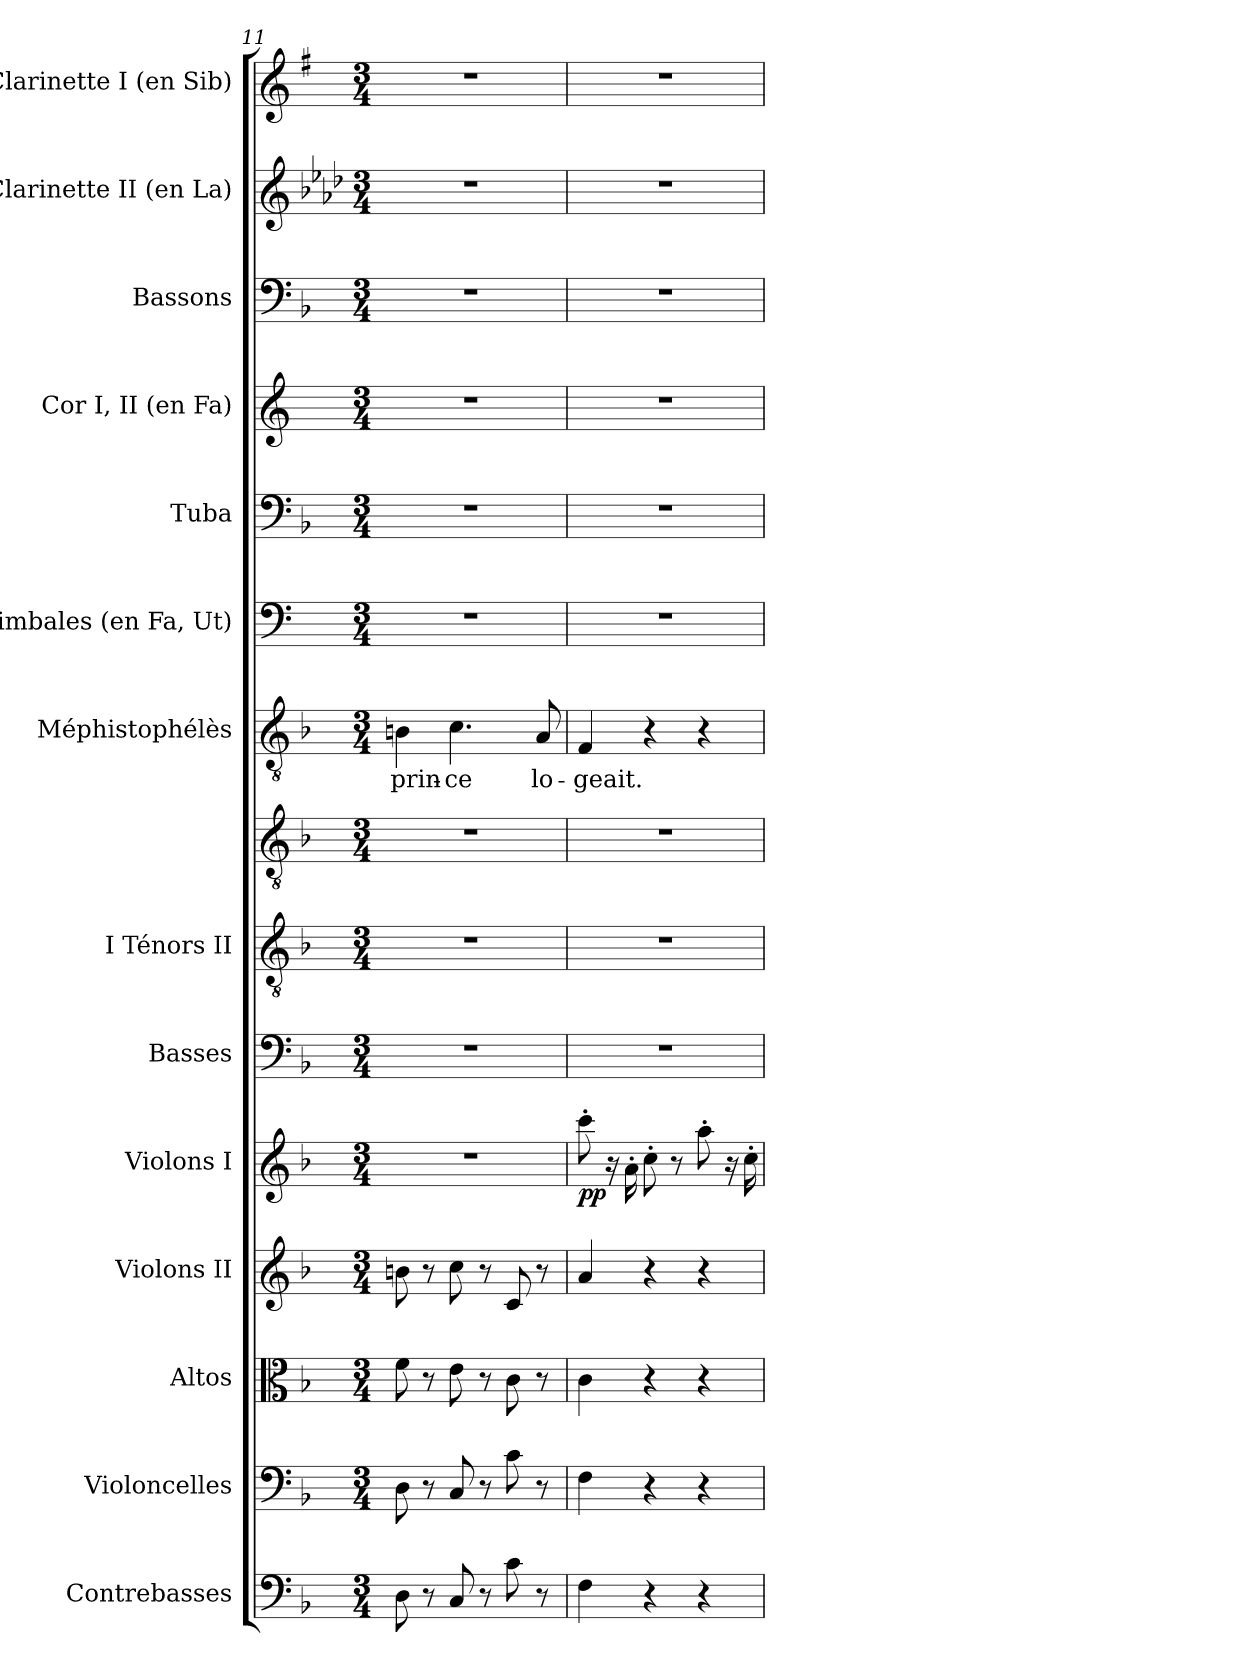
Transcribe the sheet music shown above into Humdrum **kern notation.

**kern	**kern	**kern	**kern	**kern	**dynam	**kern	**kern	**kern	**kern	**text	**kern	**kern	**kern	**kern	**kern	**kern
*part14	*part13	*part12	*part11	*part10	*part10	*part9	*part8	*part8	*part7	*part7	*part6	*part5	*part4	*part3	*part2	*part1
*staff15	*staff14	*staff13	*staff12	*staff11	*staff11	*staff10	*staff9	*staff8	*staff7	*staff7	*staff6	*staff5	*staff4	*staff3	*staff2	*staff1
*I"Contrebasses	*I"Violoncelles	*I"Altos	*I"Violons II	*I"Violons I	*	*I"Basses	*I"I  Ténors  II	*	*I"Méphistophélès	*	*I"Timbales (en Fa, Ut)	*I"Tuba	*I"Cor I, II (en Fa)	*I"Bassons	*I"Clarinette II (en La)	*I"Clarinette I (en Sib)
*I'C-b.	*I'Vlles	*I'Altos	*I'Vns II	*I'Vns I	*	*I'Basses	*I'Tén.	*	*I'Méphist.	*	*	*I'Tb.	*I'Cor (Fa)	*I'Bns	*I'Cl. (La)	*I'Cl. (Sib)
!!LO:LB:g=z
*clefF4	*clefF4	*clefC3	*clefG2	*clefG2	*	*clefF4	*clefGv2	*clefGv2	*clefGv2	*	*clefF4	*clefF4	*clefG2	*clefF4	*clefG2	*clefG2
*ITrd7c12	*	*	*	*	*	*	*ITrd7c12	*ITrd7c12	*ITrd7c12	*	*	*	*ITrd4c7	*	*ITrd2c3	*ITrd1c2
*k[b-]	*k[b-]	*k[b-]	*k[b-]	*k[b-]	*	*k[b-]	*k[b-]	*k[b-]	*k[b-]	*	*k[]	*k[b-]	*k[b-]	*k[b-]	*k[b-]	*k[b-]
*F:	*F:	*F:	*F:	*F:	*	*F:	*F:	*F:	*F:	*	*C:	*F:	*F:	*F:	*F:	*F:
*M3/4	*M3/4	*M3/4	*M3/4	*M3/4	*	*M3/4	*M3/4	*M3/4	*M3/4	*	*M3/4	*M3/4	*M3/4	*M3/4	*M3/4	*M3/4
=11	=11	=11	=11	=11	=11	=11	=11	=11	=11	=11	=11	=11	=11	=11	=11	=11
!	!	!	!	!LO:N:vis=1	!	!LO:N:vis=1	!LO:N:vis=1	!LO:N:vis=1	!	!	!	!	!	!	!	!
!	!	!	!	!	!	!	!	!	!	!LO:LY:b:color=#000000	!LO:N:vis=1	!LO:N:vis=1	!LO:N:vis=1	!LO:N:vis=1	!LO:N:vis=1	!LO:N:vis=1
8DDi\	8Di\	8fi\	8bni\	2.r	.	2.r	2.r	2.r	4BBni\	prin-	2.r	2.r	2.r	2.r	2.r	2.r
8r	8r	8r	8r	.	.	.	.	.	.	.	.	.	.	.	.	.
!	!	!	!	!	!	!	!	!	!	!LO:LY:b:color=#000000	!	!	!	!	!	!
8CCi/	8Ci/	8ei\	8cci\	.	.	.	.	.	4.Ci\	-ce	.	.	.	.	.	.
8r	8r	8r	8r	.	.	.	.	.	.	.	.	.	.	.	.	.
8Ci\	8ci\	8ci\	8ci/	.	.	.	.	.	.	.	.	.	.	.	.	.
!	!	!	!	!	!	!	!	!	!	!LO:LY:b:color=#000000	!	!	!	!	!	!
8r	8r	8r	8r	.	.	.	.	.	8AAi/	lo-	.	.	.	.	.	.
=12	=12	=12	=12	=12	=12	=12	=12	=12	=12	=12	=12	=12	=12	=12	=12	=12
!	!	!	!	!	!	!LO:N:vis=1	!LO:N:vis=1	!LO:N:vis=1	!	!	!	!	!	!	!	!
!	!	!	!	!	!	!	!	!	!	!LO:LY:b:color=#000000	!LO:N:vis=1	!LO:N:vis=1	!LO:N:vis=1	!LO:N:vis=1	!LO:N:vis=1	!LO:N:vis=1
4FFi\	4Fi\	4ci\	4ai/	8ccc'i\	pp	2.r	2.r	2.r	4FFi/	-geait.	2.r	2.r	2.r	2.r	2.r	2.r
.	.	.	.	16r	.	.	.	.	.	.	.	.	.	.	.	.
.	.	.	.	16a'i\	.	.	.	.	.	.	.	.	.	.	.	.
4r	4r	4r	4r	8cc'i\	.	.	.	.	4r	.	.	.	.	.	.	.
.	.	.	.	8r	.	.	.	.	.	.	.	.	.	.	.	.
4r	4r	4r	4r	8aa'i\	.	.	.	.	4r	.	.	.	.	.	.	.
.	.	.	.	16r	.	.	.	.	.	.	.	.	.	.	.	.
.	.	.	.	16cc'i\	.	.	.	.	.	.	.	.	.	.	.	.
=	=	=	=	=	=	=	=	=	=	=	=	=	=	=	=	=
*-	*-	*-	*-	*-	*-	*-	*-	*-	*-	*-	*-	*-	*-	*-	*-	*-
